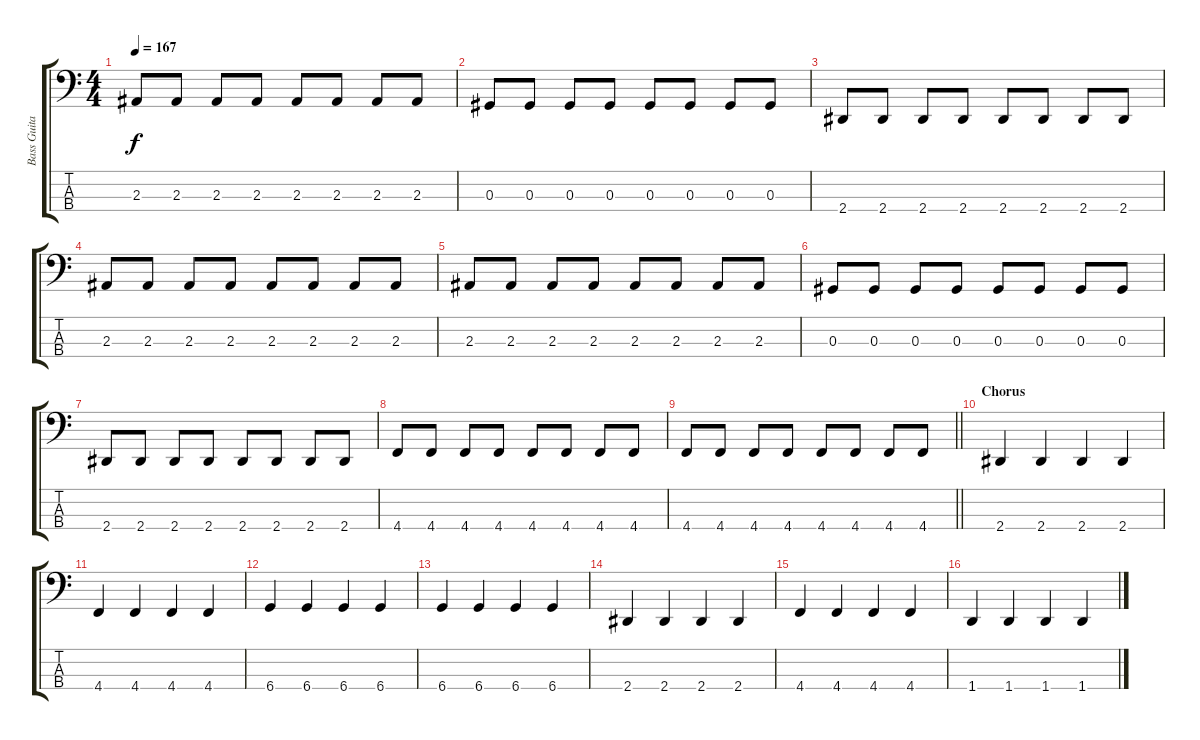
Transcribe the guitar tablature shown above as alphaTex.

\track ("Bass Guitar" "Bass Guita") {instrument electricbassfinger}
\staff {score tabs}
\tuning (Gb2 Db2 Ab1 Db1) {hide}
\ts (4 4)
\tempo 167
\clef f4
\ks c
2.3.8{dy f} 2.3.8 2.3.8 2.3.8 2.3.8 2.3.8 2.3.8 2.3.8 |
0.3.8 0.3.8 0.3.8 0.3.8 0.3.8 0.3.8 0.3.8 0.3.8 |
2.4.8 2.4.8 2.4.8 2.4.8 2.4.8 2.4.8 2.4.8 2.4.8 |
2.3.8 2.3.8 2.3.8 2.3.8 2.3.8 2.3.8 2.3.8 2.3.8 |
2.3.8 2.3.8 2.3.8 2.3.8 2.3.8 2.3.8 2.3.8 2.3.8 |
0.3.8 0.3.8 0.3.8 0.3.8 0.3.8 0.3.8 0.3.8 0.3.8 |
2.4.8 2.4.8 2.4.8 2.4.8 2.4.8 2.4.8 2.4.8 2.4.8 |
4.4.8 4.4.8 4.4.8 4.4.8 4.4.8 4.4.8 4.4.8 4.4.8 |
\barLineRight lightlight
4.4.8 4.4.8 4.4.8 4.4.8 4.4.8 4.4.8 4.4.8 4.4.8 |
\section ("" "Chorus")
2.4.4 2.4.4 2.4.4 2.4.4 |
4.4.4 4.4.4 4.4.4 4.4.4 |
6.4.4 6.4.4 6.4.4 6.4.4 |
6.4.4 6.4.4 6.4.4 6.4.4 |
2.4.4 2.4.4 2.4.4 2.4.4 |
4.4.4 4.4.4 4.4.4 4.4.4 |
1.4.4 1.4.4 1.4.4 1.4.4
